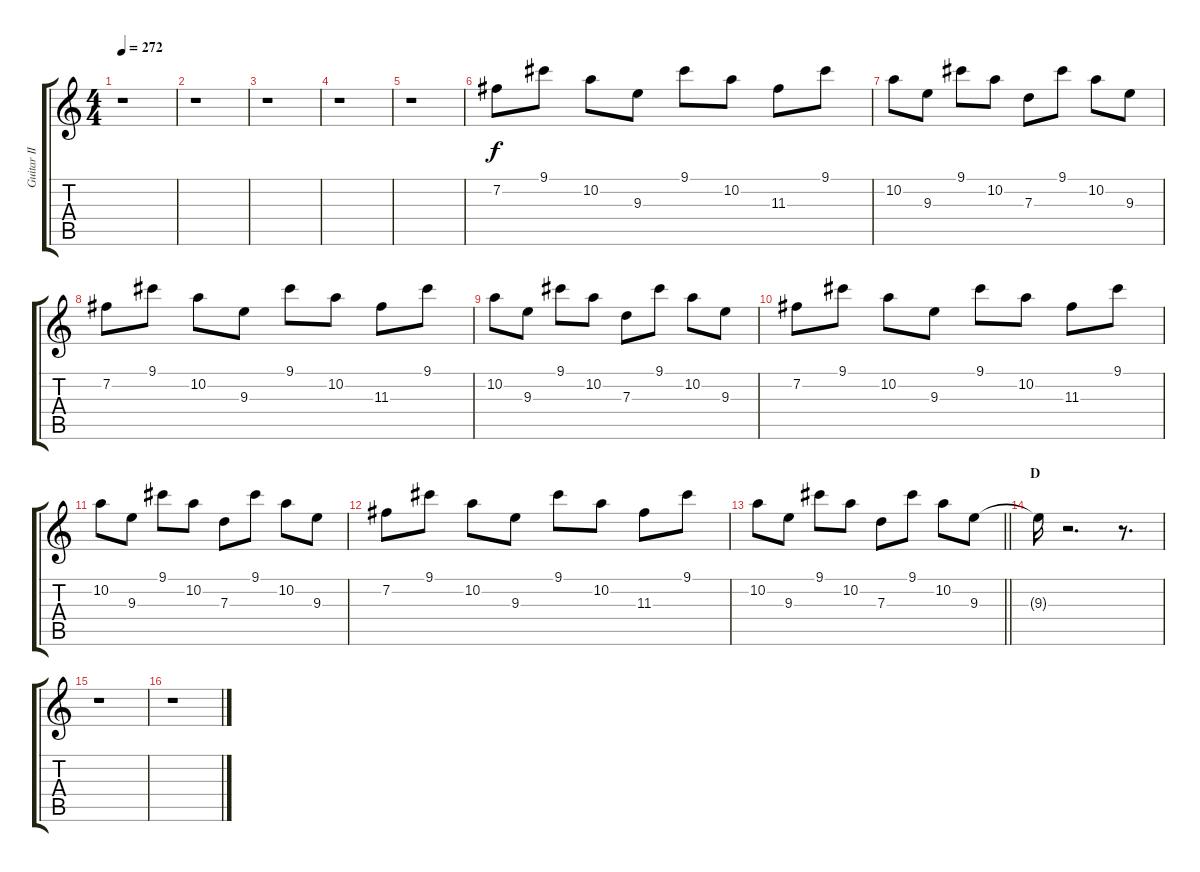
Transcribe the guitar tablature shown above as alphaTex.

\track ("Guitar II" "Guitar II") {instrument distortionguitar}
\staff {score tabs}
\tuning (E4 B3 G3 D3 A2 E2) {hide}
\ts (4 4)
\tempo 272
\clef g2
\ks c
r.1{dy f} |
r.1 |
r.1 |
r.1 |
r.1 |
7.2.8{instrument overdrivenguitar} 9.1.8 10.2.8 9.3.8 9.1.8 10.2.8 11.3.8 9.1.8 |
10.2.8 9.3.8 9.1.8 10.2.8 7.3.8 9.1.8 10.2.8 9.3.8 |
7.2.8 9.1.8 10.2.8 9.3.8 9.1.8 10.2.8 11.3.8 9.1.8 |
10.2.8 9.3.8 9.1.8 10.2.8 7.3.8 9.1.8 10.2.8 9.3.8 |
7.2.8 9.1.8 10.2.8 9.3.8 9.1.8 10.2.8 11.3.8 9.1.8 |
10.2.8 9.3.8 9.1.8 10.2.8 7.3.8 9.1.8 10.2.8 9.3.8 |
7.2.8 9.1.8 10.2.8 9.3.8 9.1.8 10.2.8 11.3.8 9.1.8 |
\barLineRight lightlight
10.2.8 9.3.8 9.1.8 10.2.8 7.3.8 9.1.8 10.2.8 9.3.8 |
\section ("" "D")
9.3{t}.16 r.2{d} r.8{d} |
r.1 |
r.1
